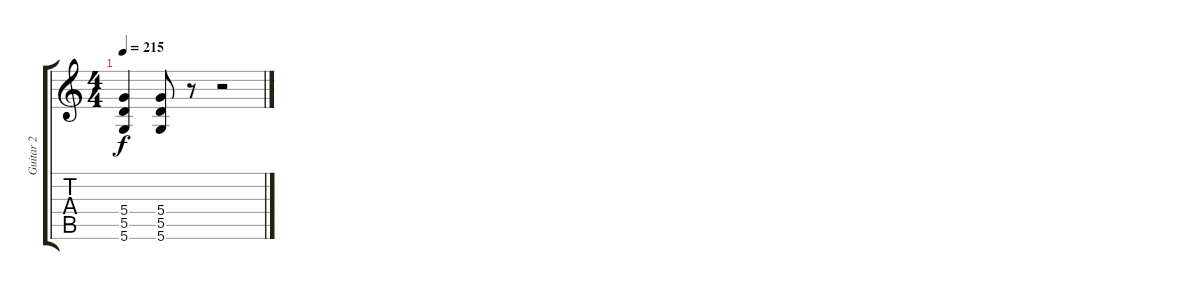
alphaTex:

\track ("Guitar 2" "Guitar 2") {instrument distortionguitar}
\staff {score tabs}
\tuning (E4 B3 G3 D3 A2 D2) {hide}
\ts (4 4)
\tempo 215
\clef g2
\ks c
(5.4{t} 5.5{t} 5.6{t}).4{dy f} (5.4 5.5 5.6).8 r.8 r.2
